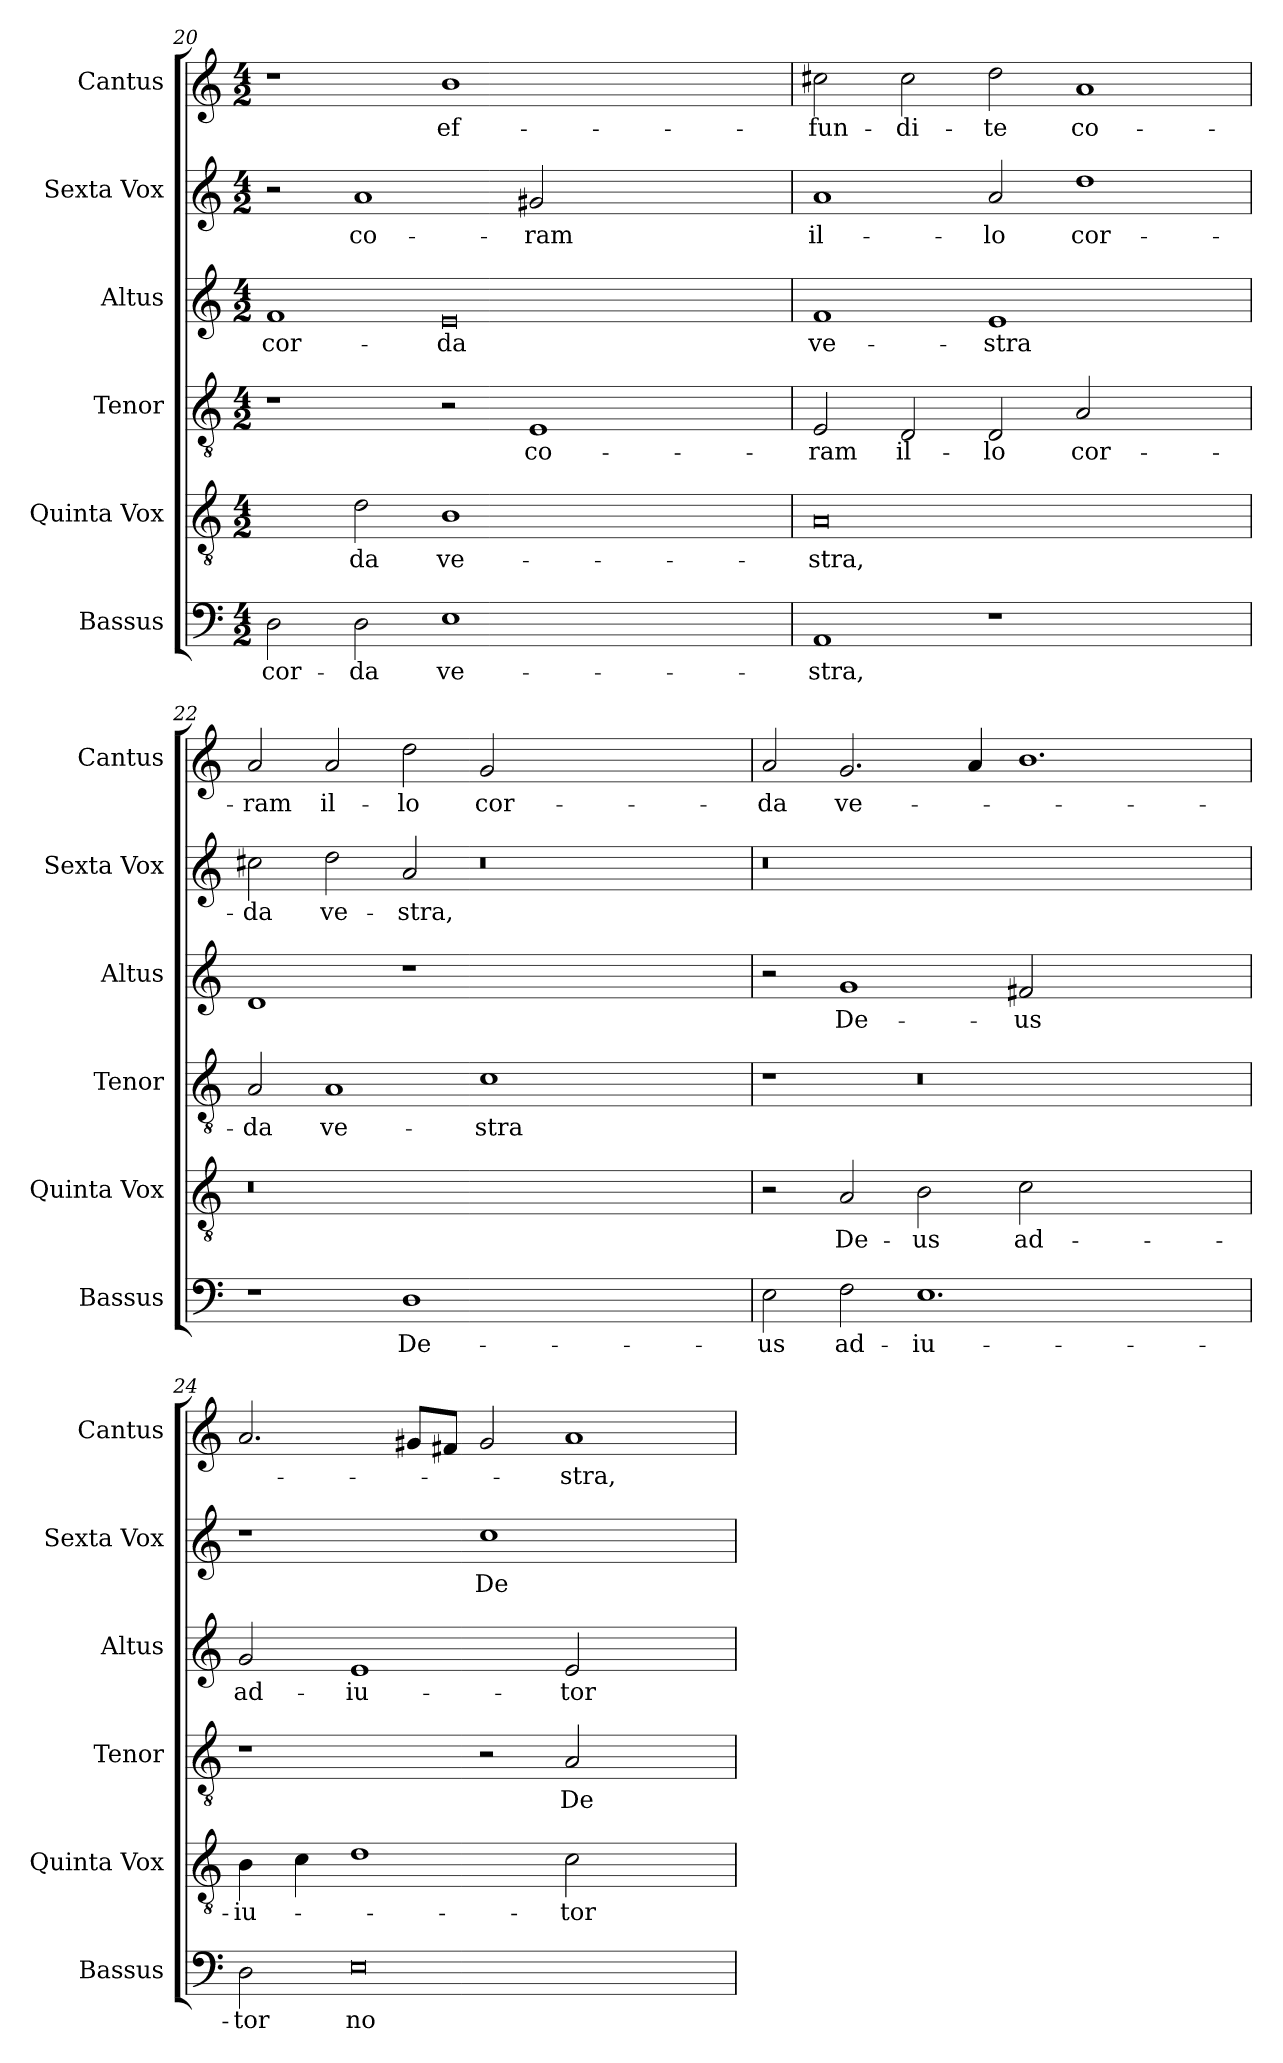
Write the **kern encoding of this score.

**kern	**text	**kern	**text	**kern	**text	**kern	**text	**kern	**text	**kern	**text
*part6	*part6	*part5	*part5	*part4	*part4	*part3	*part3	*part2	*part2	*part1	*part1
*staff6	*staff6	*staff5	*staff5	*staff4	*staff4	*staff3	*staff3	*staff2	*staff2	*staff1	*staff1
*I"Bassus	*	*I"Quinta Vox	*	*I"Tenor	*	*I"Altus	*	*I"Sexta Vox	*	*I"Cantus	*
*I'Bassus	*	*I'Quinta Vox	*	*I'Tenor	*	*I'Altus	*	*I'Sexta Vox	*	*I'Cantus	*
!!LO:LB:g=z
*clefF4	*	*clefGv2	*	*clefGv2	*	*clefG2	*	*clefG2	*	*clefG2	*
*k[]	*	*k[]	*	*k[]	*	*k[]	*	*k[]	*	*k[]	*
*C:	*	*C:	*	*C:	*	*C:	*	*C:	*	*C:	*
*M4/2	*	*M4/2	*	*M4/2	*	*M4/2	*	*M4/2	*	*M4/2	*
=20	=20	=20	=20	=20	=20	=20	=20	=20	=20	=20	=20
!	!LO:LY:b	!	!	!	!	!	!LO:LY:b	!	!	!	!
2D	cor-	2Ayy]	.	1r	.	1f	cor-	2r	.	1r	.
!	!LO:LY:b	!	!LO:LY:b	!	!	!	!	!	!LO:LY:b	!	!
2D	-da	2d	-da	.	.	.	.	1a	co-	.	.
!	!LO:LY:b	!	!LO:LY:b	!	!	!	!LO:LY:b	!	!	!	!LO:LY:b
1E	ve-	1B	ve-	2r	.	0e	-da	.	.	1b	ef-
!	!	!	!	!	!LO:LY:b	!	!	!	!LO:LY:b	!	!
.	.	.	.	1E	co-	.	.	2g#X	-ram	.	.
1ryy	.	1ryy	.	.	.	.	.	1ryy	.	1ryy	.
.	.	.	.	2ryy	.	.	.	.	.	.	.
=21	=21	=21	=21	=21	=21	=21	=21	=21	=21	=21	=21
!	!LO:LY:b	!	!LO:LY:b	!	!LO:LY:b	!	!LO:LY:b	!	!LO:LY:b	!	!LO:LY:b
1AA	-stra,	0A	-stra,	2E	-ram	1f	ve-	1a	il-	2cc#X	-fun-
!	!	!	!	!	!LO:LY:b	!	!	!	!	!	!LO:LY:b
.	.	.	.	2D	il-	.	.	.	.	2cc#	-di-
!	!	!	!	!	!LO:LY:b	!	!LO:LY:b	!	!LO:LY:b	!	!LO:LY:b
1r	.	.	.	2D	-lo	1e	-stra	2a	-lo	2dd	-te
!	!	!	!	!	!LO:LY:b	!	!	!	!LO:LY:b	!	!LO:LY:b
.	.	.	.	2A	cor-	.	.	1dd	cor-	1a	co-
2ryy	.	2ryy	.	2ryy	.	2ryy	.	.	.	.	.
=22	=22	=22	=22	=22	=22	=22	=22	=22	=22	=22	=22
!	!	!	!	!	!LO:LY:b	!	!	!	!LO:LY:b	!	!LO:LY:b
1r	.	0r	.	2A	-da	1d	.	2cc#	-da	2a	-ram
!	!	!	!	!	!LO:LY:b	!	!	!	!LO:LY:b	!	!LO:LY:b
.	.	.	.	1A	ve-	.	.	2dd	ve-	2a	il-
!	!LO:LY:b	!	!	!	!	!	!	!	!LO:LY:b	!	!LO:LY:b
1D	De-	.	.	.	.	1r	.	2a	-stra,	2dd	-lo
!	!	!	!	!	!LO:LY:b	!	!	!	!	!	!LO:LY:b
.	.	.	.	1c	-stra	.	.	0r	.	2g	cor-
1.ryy	.	1.ryy	.	.	.	1.ryy	.	.	.	1.ryy	.
.	.	.	.	1ryy	.	.	.	.	.	.	.
=23	=23	=23	=23	=23	=23	=23	=23	=23	=23	=23	=23
!	!LO:LY:b	!	!	!	!	!	!	!	!	!	!LO:LY:b
2E	-us	2r	.	1r	.	2r	.	0r	.	2a	-da
!	!LO:LY:b	!	!LO:LY:b	!	!	!	!LO:LY:b	!	!	!	!LO:LY:b
2F	ad-	2A	De-	.	.	1g	De-	.	.	2.g	ve-
!	!LO:LY:b	!	!LO:LY:b	!	!	!	!	!	!	!	!
1.E	-iu-	2B	-us	0r	.	.	.	.	.	.	.
.	.	.	.	.	.	.	.	.	.	4a	.
!	!	!	!LO:LY:b	!	!	!	!LO:LY:b	!	!	!	!
.	.	2c	ad-	.	.	2f#X	-us	.	.	1.b	.
.	.	1ryy	.	.	.	1ryy	.	1ryy	.	.	.
2ryy	.	.	.	.	.	.	.	.	.	.	.
=24	=24	=24	=24	=24	=24	=24	=24	=24	=24	=24	=24
!	!LO:LY:b	!	!LO:LY:b	!	!	!	!LO:LY:b	!	!	!	!
2D	-tor	4B	-iu-	1r	.	2g	ad-	1r	.	2.a	.
.	.	4c	.	.	.	.	.	.	.	.	.
!	!LO:LY:b	!	!	!	!	!	!LO:LY:b	!	!	!	!
0E	no-	1d	.	.	.	1e	-iu-	.	.	.	.
.	.	.	.	.	.	.	.	.	.	8g#L	.
.	.	.	.	.	.	.	.	.	.	8f#J	.
!	!	!	!	!	!	!	!	!	!LO:LY:b	!	!
.	.	.	.	2r	.	.	.	1cc	De-	2g#	.
!	!	!	!LO:LY:b	!	!LO:LY:b	!	!LO:LY:b	!	!	!	!LO:LY:b
.	.	2c	-tor	2A	De-	2e	-tor	.	.	1a	-stra,
.	.	2ryy	.	2ryy	.	2ryy	.	2ryy	.	.	.
=	=	=	=	=	=	=	=	=	=	=	=
*-	*-	*-	*-	*-	*-	*-	*-	*-	*-	*-	*-
